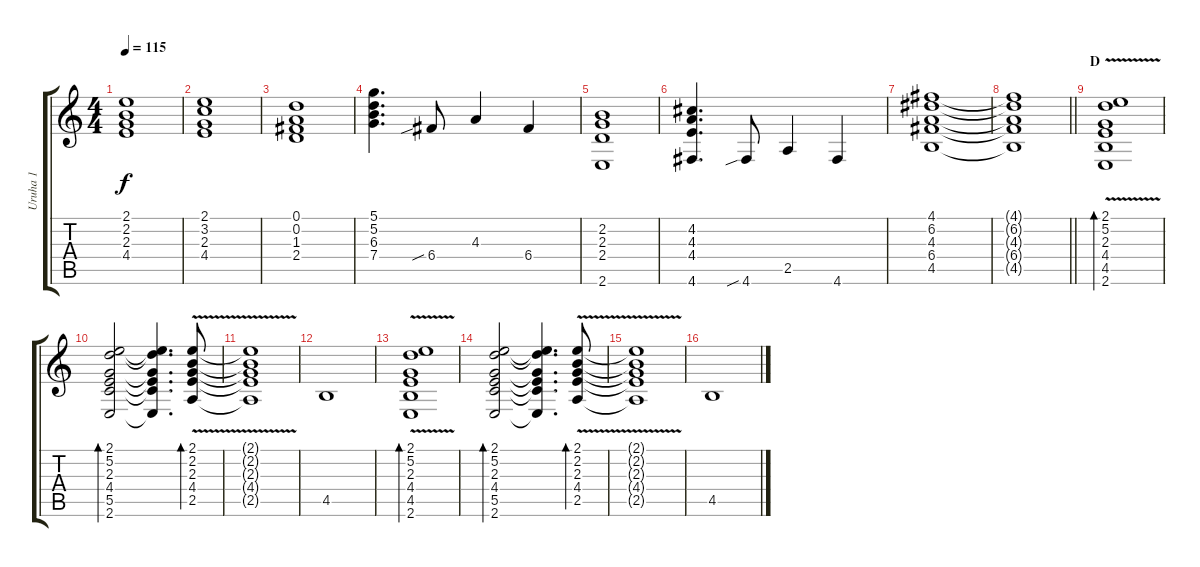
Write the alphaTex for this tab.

\track ("Uruha 1" "Uruha 1") {instrument distortionguitar}
\staff {score tabs}
\tuning (D4 A3 F3 C3 G2 D2) {hide}
\ts (4 4)
\tempo 115
\clef g2
\ks c
(2.1 2.2 2.3 4.4).1{dy f} |
(2.1 3.2 2.3 4.4).1 |
(0.1 0.2 1.3 2.4).1 |
(5.1 5.2 6.3 7.4).4{d} 6.4{sib}.8 4.3.4 6.4.4 |
(2.2 2.3 2.4 2.6).1 |
(4.2 4.3 4.4 4.6).4{d} 4.6{sib}.8 2.5.4 4.6.4 |
(4.1 6.2 4.3 6.4 4.5).1 |
\barLineRight lightlight
(4.1{t} 6.2{t} 4.3{t} 6.4{t} 4.5{t}).1 |
\section ("" "D")
(2.1{v} 5.2{v} 2.3{v} 4.4{v} 4.5{v} 2.6{v}).1{bd 60 volume 13 instrument electricguitarclean} |
(2.1 5.2 2.3 4.4 5.5 2.6).2{bd 60} (2.1{t} 5.2{t} 2.3{t} 4.4{t} 5.5{t} 2.6{t}).4{d} (2.1{v} 2.2{v} 2.3{v} 4.4{v} 2.5{v}).8{bd 60} |
(2.1{t} 2.2{t} 2.3{t} 4.4{t} 2.5{t}).1 |
4.5.1 |
(2.1{v} 5.2{v} 2.3{v} 4.4{v} 4.5{v} 2.6{v}).1{bd 60} |
(2.1 5.2 2.3 4.4 5.5 2.6).2{bd 60} (2.1{t} 5.2{t} 2.3{t} 4.4{t} 5.5{t} 2.6{t}).4{d} (2.1{v} 2.2{v} 2.3{v} 4.4{v} 2.5{v}).8{bd 60} |
(2.1{t} 2.2{t} 2.3{t} 4.4{t} 2.5{t}).1 |
4.5.1
